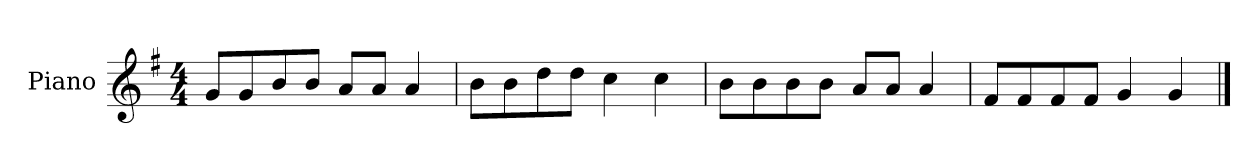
**kern
*part1
*staff1
*I"Piano
*I'P-no
*clefG2
*k[f#]
*M4/4
*MM90
=1
8g/L
8g/
8b/
8b/J
8a/L
8a/J
4a/
=2
8b\L
8b\
8dd\
8dd\J
4cc\
4cc\
=3
8b\L
8b\
8b\
8b\J
8a/L
8a/J
4a/
=4
8f#/L
8f#/
8f#/
8f#/J
4g/
4g/
==
*-
